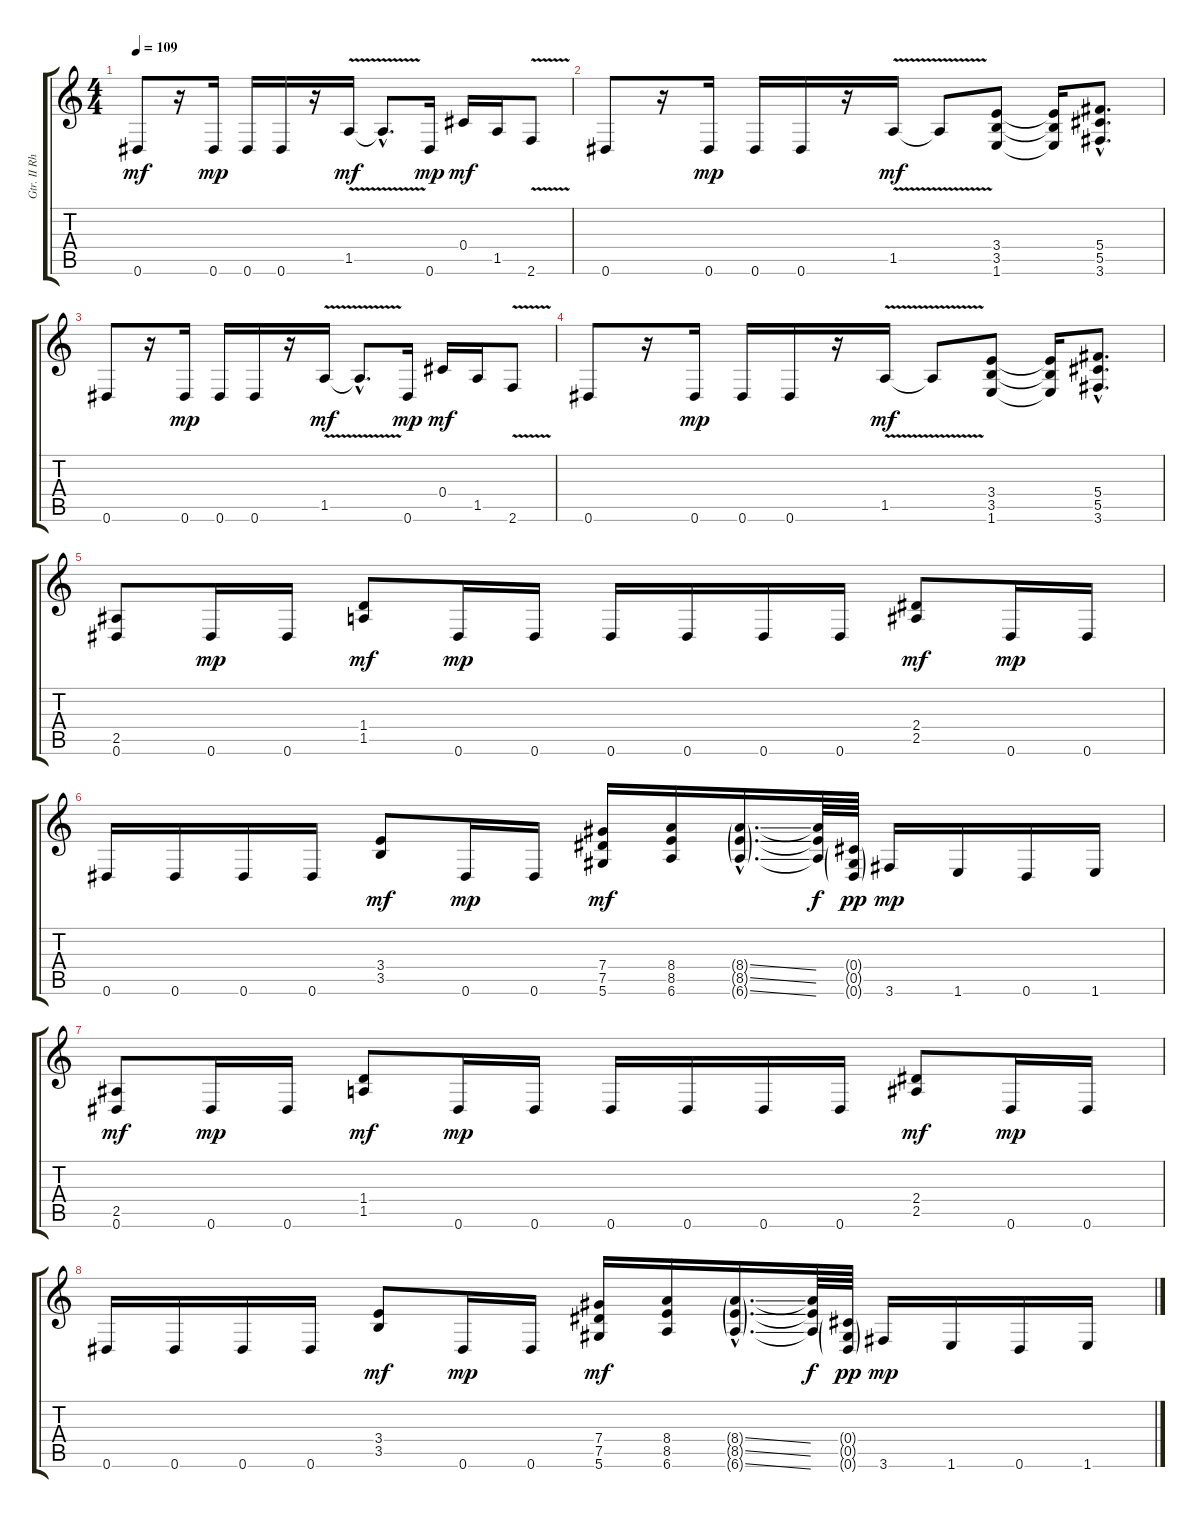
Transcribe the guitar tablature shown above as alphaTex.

\track ("Gtr. II Rhytm" "Gtr. II Rh") {instrument overdrivenguitar}
\staff {score tabs}
\tuning (Eb4 Bb3 Gb3 Db3 Ab2 Eb2) {hide}
\ts (4 4)
\tempo 109
\clef g2
\ks c
0.6.8{dy mf} r.16 0.6.16{dy mp} 0.6.16 0.6.16 r.16 1.5{v}.16{dy mf} 1.5{hac t}.8{d} 0.6.16{dy mp} 0.4.16{dy mf} 1.5.16 2.6{v}.8 |
0.6.8 r.16 0.6.16{dy mp} 0.6.16 0.6.16 r.16 1.5{v}.16{dy mf} 1.5{t}.8 (3.4 3.5 1.6).8 (3.4{t} 3.5{t} 1.6{t}).16 (5.4{hac} 5.5{hac} 3.6{hac}).8{d} |
0.6.8 r.16 0.6.16{dy mp} 0.6.16 0.6.16 r.16 1.5{v}.16{dy mf} 1.5{hac t}.8{d} 0.6.16{dy mp} 0.4.16{dy mf} 1.5.16 2.6{v}.8 |
0.6.8 r.16 0.6.16{dy mp} 0.6.16 0.6.16 r.16 1.5{v}.16{dy mf} 1.5{t}.8 (3.4 3.5 1.6).8 (3.4{t} 3.5{t} 1.6{t}).16 (5.4{hac} 5.5{hac} 3.6{hac}).8{d} |
(2.5 0.6).8 0.6.16{dy mp} 0.6.16 (1.4 1.5).8{dy mf} 0.6.16{dy mp} 0.6.16 0.6.16 0.6.16 0.6.16 0.6.16 (2.4 2.5).8{dy mf} 0.6.16{dy mp} 0.6.16 |
0.6.16 0.6.16 0.6.16 0.6.16 (3.4 3.5).8{dy mf} 0.6.16{dy mp} 0.6.16 (7.4 7.5 5.6).16{dy mf} (8.4 8.5 6.6).16 (8.4{ss g hac} 8.5{ss g hac} 6.6{ss g hac}).16{d} (8.4{t} 8.5{t} 6.6{t}).64{dy f} (0.4{g} 0.5{g} 0.6{g}).64{dy pp} 3.6.16{dy mp} 1.6.16 0.6.16 1.6.16 |
(2.5 0.6).8{dy mf} 0.6.16{dy mp} 0.6.16 (1.4 1.5).8{dy mf} 0.6.16{dy mp} 0.6.16 0.6.16 0.6.16 0.6.16 0.6.16 (2.4 2.5).8{dy mf} 0.6.16{dy mp} 0.6.16 |
0.6.16 0.6.16 0.6.16 0.6.16 (3.4 3.5).8{dy mf} 0.6.16{dy mp} 0.6.16 (7.4 7.5 5.6).16{dy mf} (8.4 8.5 6.6).16 (8.4{ss g hac} 8.5{ss g hac} 6.6{ss g hac}).16{d} (8.4{t} 8.5{t} 6.6{t}).64{dy f} (0.4{g} 0.5{g} 0.6{g}).64{dy pp} 3.6.16{dy mp} 1.6.16 0.6.16 1.6.16
